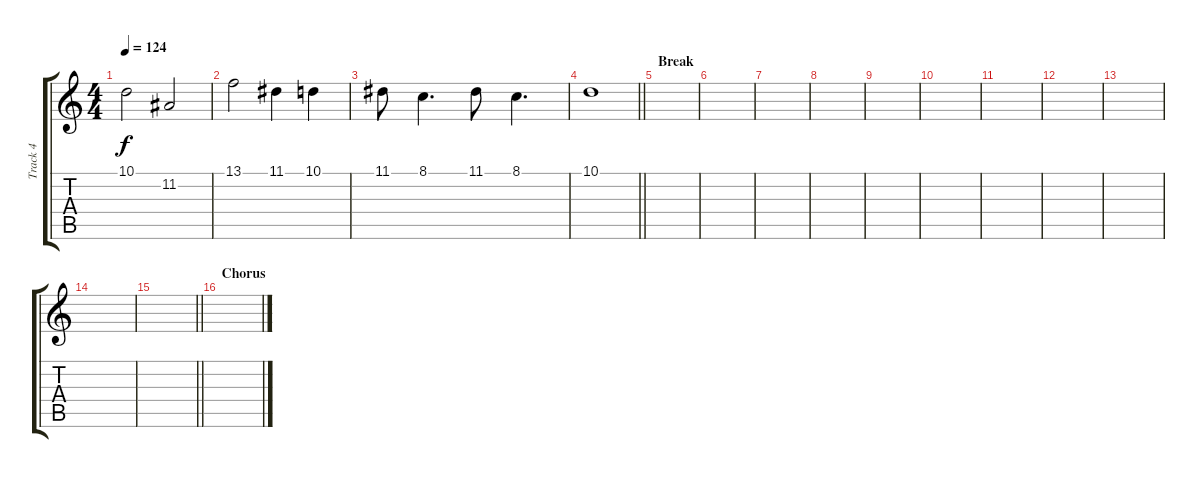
\track ("Track 4" "Track 4") {instrument musicbox}
\staff {score tabs}
\tuning (E4 B3 G3 D3 A2 E2) {hide}
\ts (4 4)
\tempo 124
\clef g2
\ks c
10.1.2{dy f} 11.2.2 |
13.1.2 11.1.4 10.1.4 |
11.1.8 8.1.4{d} 11.1.8 8.1.4{d} |
\barLineRight lightlight
10.1.1 |
\section ("" "Break")
|
|
|
|
|
|
|
|
|
|
\barLineRight lightlight
|
\section ("" "Chorus")
